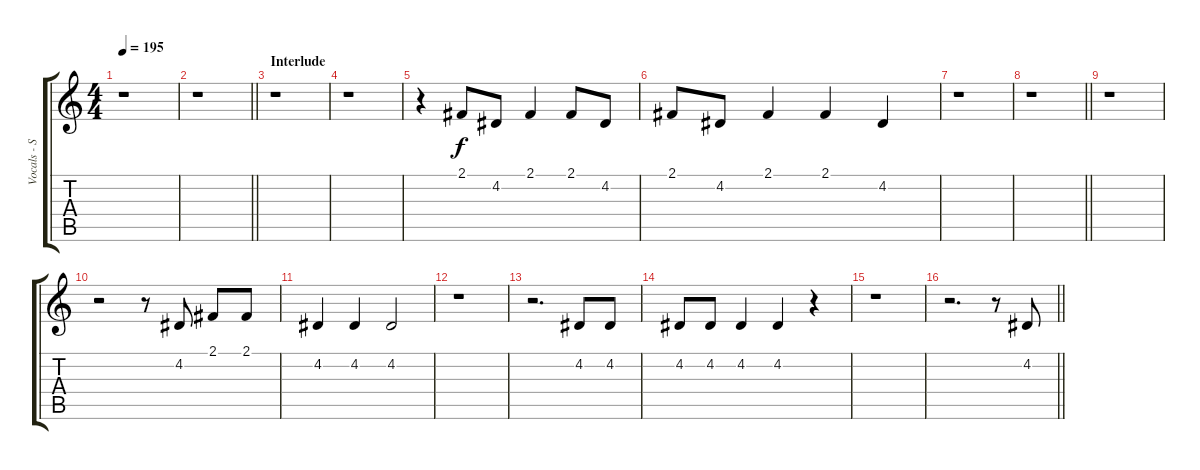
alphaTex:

\track ("Vocals - Steve" "Vocals - S") {mute instrument trumpet}
\staff {score tabs}
\tuning (E4 B3 G3 D3 A2 E2) {hide}
\ts (4 4)
\tempo 195
\clef g2
\ks c
r.1{dy f} |
\barLineRight lightlight
r.1 |
\section ("" "Interlude")
r.1 |
r.1 |
r.4 2.1.8 4.2.8 2.1.4 2.1.8 4.2.8 |
2.1.8 4.2.8 2.1.4 2.1.4 4.2.4 |
r.1 |
\barLineRight lightlight
r.1 |
r.1 |
r.2 r.8 4.2.8 2.1.8 2.1.8 |
4.2.4 4.2.4 4.2.2 |
r.1 |
r.2{d} 4.2.8 4.2.8 |
4.2.8 4.2.8 4.2.4 4.2.4 r.4 |
r.1 |
\barLineRight lightlight
r.2{d} r.8 4.2.8
